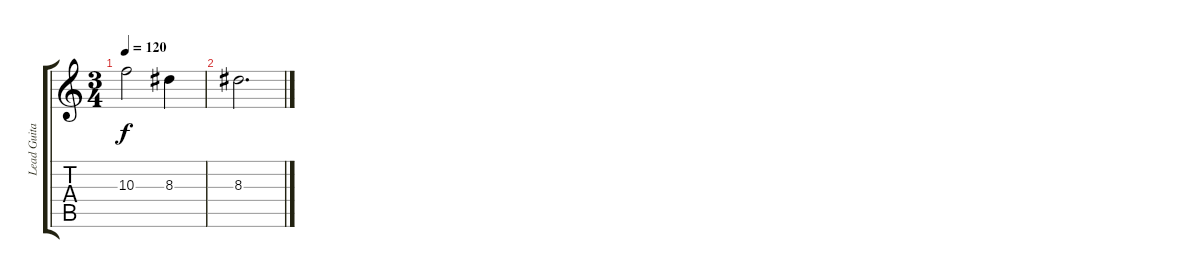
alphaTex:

\track ("Lead Guitar" "Lead Guita") {instrument acousticguitarnylon}
\staff {score tabs}
\tuning (E4 B3 G3 D3 A2 E2) {hide}
\ts (3 4)
\tempo 120
\clef g2
\ks c
10.3.2{dy f} 8.3.4 |
8.3.2{d}
